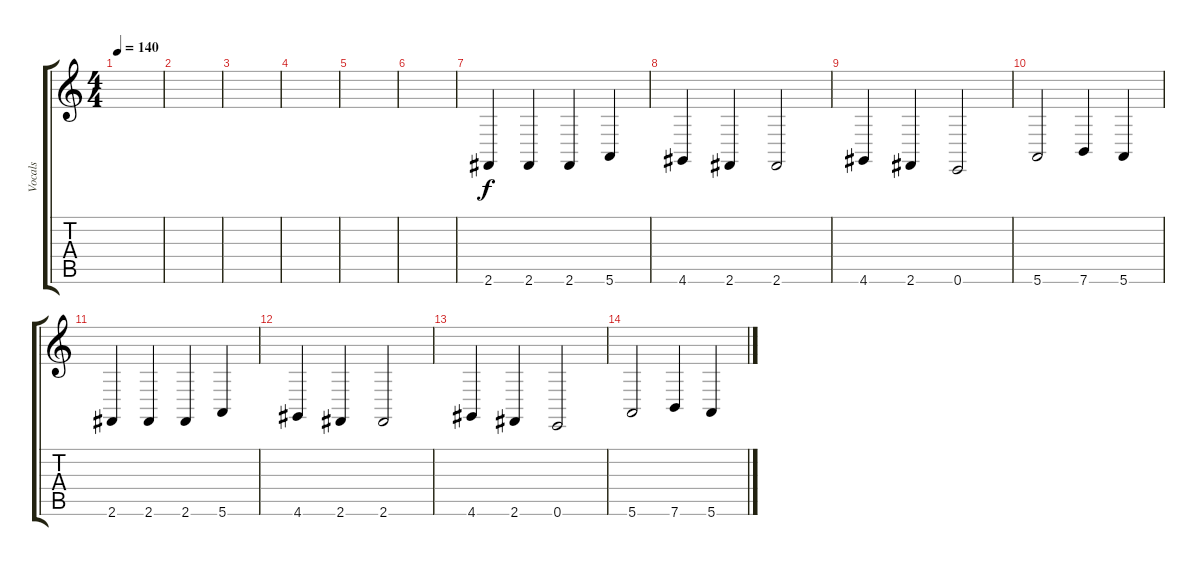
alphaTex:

\track ("Vocals" "Vocals") {instrument tenorsax}
\staff {score tabs}
\tuning (E4 B3 G3 D3 A2 E2) {hide}
\ts (4 4)
\tempo 140
\clef g2
\ks c
|
|
|
|
|
|
2.6.4{dy f} 2.6.4 2.6.4 5.6.4 |
4.6.4 2.6.4 2.6.2 |
4.6.4 2.6.4 0.6.2 |
5.6.2 7.6.4 5.6.4 |
2.6.4 2.6.4 2.6.4 5.6.4 |
4.6.4 2.6.4 2.6.2 |
4.6.4 2.6.4 0.6.2 |
5.6.2 7.6.4 5.6.4
